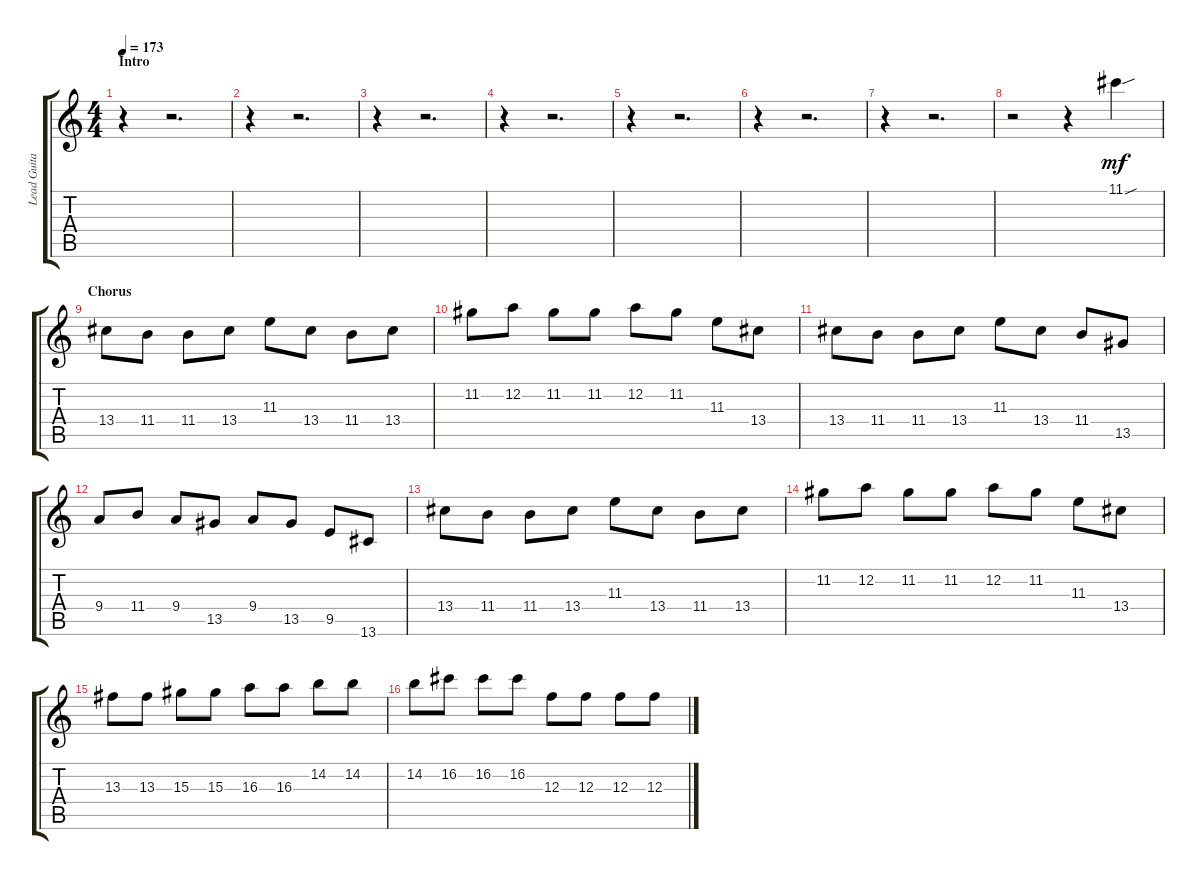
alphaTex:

\track ("Lead Guitar" "Lead Guita") {instrument distortionguitar}
\staff {score tabs}
\tuning (D4 A3 F3 C3 G2 C2) {hide}
\ts (4 4)
\section ("" "Intro")
\tempo 173
\clef g2
\ks c
r.4{dy mf instrument distortionguitar} r.2{d} |
r.4 r.2{d} |
r.4 r.2{d} |
r.4 r.2{d} |
r.4 r.2{d} |
r.4 r.2{d} |
r.4 r.2{d} |
r.2 r.4 11.1{sou}.4 |
\section ("" "Chorus")
13.4.8 11.4.8 11.4.8 13.4.8 11.3.8 13.4.8 11.4.8 13.4.8 |
11.2.8 12.2.8 11.2.8 11.2.8 12.2.8 11.2.8 11.3.8 13.4.8 |
13.4.8 11.4.8 11.4.8 13.4.8 11.3.8 13.4.8 11.4.8 13.5.8 |
9.4.8 11.4.8 9.4.8 13.5.8 9.4.8 13.5.8 9.5.8 13.6.8 |
13.4.8 11.4.8 11.4.8 13.4.8 11.3.8 13.4.8 11.4.8 13.4.8 |
11.2.8 12.2.8 11.2.8 11.2.8 12.2.8 11.2.8 11.3.8 13.4.8 |
13.3.8 13.3.8 15.3.8 15.3.8 16.3.8 16.3.8 14.2.8 14.2.8 |
14.2.8 16.2.8 16.2.8 16.2.8 12.3.8 12.3.8 12.3.8 12.3.8
